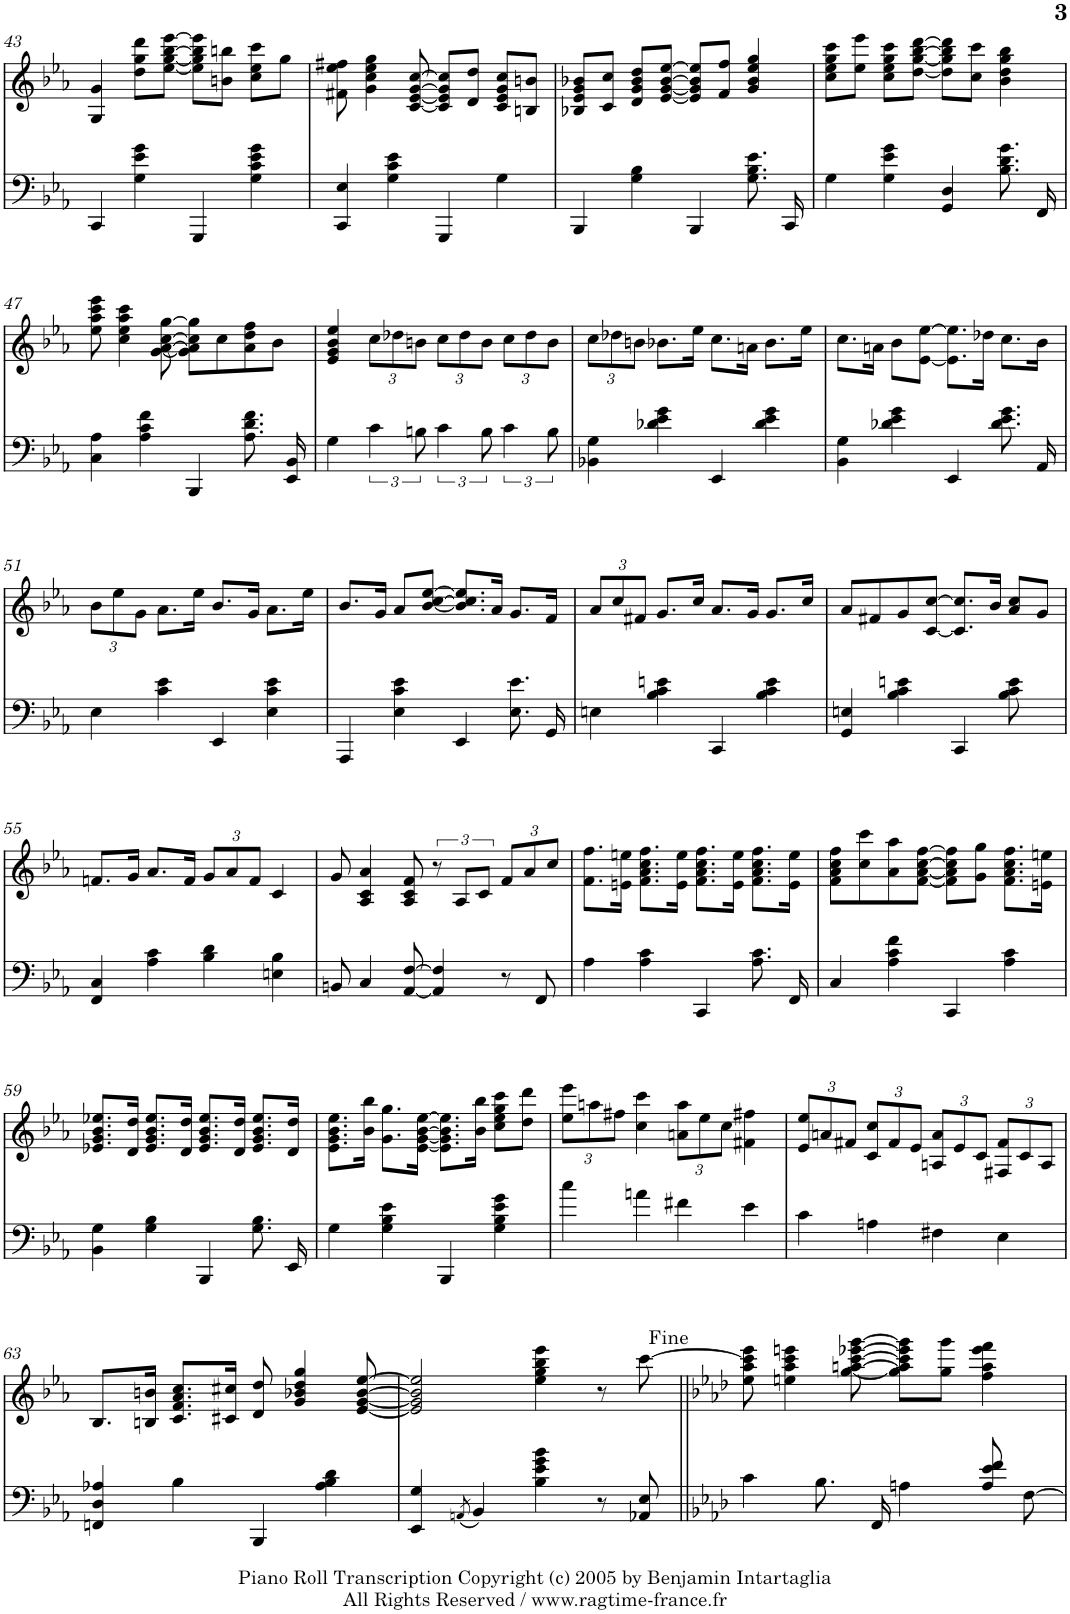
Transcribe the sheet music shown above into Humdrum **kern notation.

**kern	**kern
*part2	*part1
*staff2	*staff1
*I"Piano	*I"Piano
*I'Pno	*I'Pno
!!LO:PB:g=z
*clefF4	*clefG2
*k[b-e-a-]	*k[b-e-a-]
*E-:	*E-:
*M4/4	*M4/4
=43	=43
4CC/	4G/ 4g/
4G\ 4e-\ 4g\	8dd\ 8gg\ 8ddd\L
.	[8ee-\ [8gg\ [8bb-\ [8eee-\J
4GGG/	8ee-\] 8gg\] 8bb-\] 8eee-\]L
.	8bn\ 8bbn\J
4G\ 4c\ 4e-\ 4g\	8cc\ 8ee-\ 8ccc\L
.	8gg\J
=44	=44
4CC/ 4E-/	8f#X\ 8ee-\ 8ff#X\
.	4g\ 4cc\ 4ee-\ 4gg\
4G\ 4c\ 4e-\	.
.	[8c/ [8e-/ [8g/ [8cc/
4GGG/	8c/] 8e-/] 8g/] 8cc/]L
.	8d/ 8dd/J
4G\	8c/ 8e-/ 8g/ 8cc/L
.	8Bn/ 8bn/J
=45	=45
4BBB-/	8B-X/ 8e-/ 8g/ 8b-X/L
.	8c/ 8cc/J
4G\ 4B-\	8d/ 8g/ 8b-/ 8dd/L
.	[8e-/ [8g/ [8b-/ [8ee-/J
4BBB-/	8e-/] 8g/] 8b-/] 8ee-/]L
.	8f/ 8ff/J
8.G/ 8.B-/ 8.e-/L	4g/ 4b-/ 4ee-/ 4gg/
16CC/Jk	.
=46	=46
4G\	8cc\ 8ee-\ 8gg\ 8ccc\L
.	8ee-\ 8eee-\J
4G\ 4e-\ 4g\	8cc\ 8ee-\ 8gg\ 8ccc\L
.	[8dd\ [8gg\ [8bb-\ [8ddd\J
4GG/ 4D/	8dd\] 8gg\] 8bb-\] 8ddd\]L
.	8cc\ 8ccc\J
8.B-\ 8.d\ 8.g\L	4b-\ 4dd\ 4gg\ 4bb-\
16FF\Jk	.
!!LO:LB:g=z
=47	=47
4C\ 4A-\	8ee-\ 8aa-\ 8ccc\ 8eee-\
.	4cc\ 4ee-\ 4aa-\ 4ccc\
4A-\ 4c\ 4f\	.
.	[8g\ [8a-\ [8cc\ [8gg\
4BBB-/	8g\] 8a-\] 8cc\] 8gg\]L
.	8cc\
8.A-\ 8.d\ 8.f\L	8a-\ 8dd\ 8ff\
.	8b-\J
16EE-\ 16BB-\Jk	.
=48	=48
4G\	4e-/ 4g/ 4b-/ 4ee-/
*	*Xbrackettup
6c\	12cc\L
.	12dd-X\
12Bn\	12bn\J
6c\	12cc\L
.	12dd-\
12B\	12b\J
6c\	12cc\L
.	12dd-\
12B\	12b\J
=49	=49
4BB-X\ 4G\	12cc\L
.	12dd-X\
.	12bn\J
4d-X\ 4e-\ 4g\	8.b-X\L
.	16ee-\Jk
4EE-/	8.cc\L
.	16an\Jk
4d-\ 4e-\ 4g\	8.b-\L
.	16ee-\Jk
=50	=50
4BB-\ 4G\	8.cc\L
.	16an\Jk
4d-X\ 4e-\ 4g\	8b-\L
.	[8e-\ [8ee-\J
4EE-/	8.e-\] 8.ee-\]L
.	16dd-X\Jk
8.d-\ 8.e-\ 8.g\L	8.cc\L
16AA-\Jk	16b-\Jk
!!LO:LB:g=z
=51	=51
4E-\	12b-\L
.	12ee-\
.	12g\J
4c\ 4e-\	8.a-\L
.	16ee-\Jk
4EE-/	8.b-/L
.	16g/Jk
4E-\ 4c\ 4e-\	8.a-\L
.	16ee-\Jk
=52	=52
4AAA-/	8.b-/L
.	16g/Jk
4E-\ 4c\ 4e-\	8a-/L
.	[8b-/ [8cc/ [8ee-/J
4EE-/	8.b-/] 8.cc/] 8.ee-/]L
.	16a-/Jk
8.E-/ 8.e-/L	8.g/L
16GG/Jk	16f/Jk
=53	=53
4En\	12a-/L
.	12cc/
.	12f#X/J
4B-\ 4c\ 4en\	8.g/L
.	16cc/Jk
4CC/	8.a-/L
.	16g/Jk
4B-\ 4c\ 4e\	8.g/L
.	16cc/Jk
=54	=54
4GG/ 4En/	8a-/L
.	8f#X/
4B-\ 4c\ 4en\	8g/
.	[8c/ [8cc/J
4CC/	8.c/] 8.cc/]L
.	16b-/Jk
8B-\ 8c\ 8e\	8a-/ 8cc/L
8ryy	8g/J
!!LO:LB:g=z
=55	=55
4FF/ 4C/	8.fn/L
.	16g/Jk
4A-\ 4c\	8.a-/L
.	16f/Jk
4B-\ 4d\	12g/L
.	12a-/
.	12f/J
4En\ 4B-\	4c/
=56	=56
8BBn/	8g/
4C/	4A-/ 4c/ 4a-/
[8AA-/ [8F/	8A-/ 8c/ 8f/
*	*brackettup
4AA-/] 4F/]	12r
.	12A-/L
.	12c/J
*	*Xbrackettup
8r	12f/L
.	12a-/
8FF/	.
.	12cc/J
=57	=57
4A-\	8.f\ 8.ff\L
.	16en\ 16een\Jk
4A-\ 4c\	8.f\ 8.a-\ 8.cc\ 8.ff\L
.	16e\ 16ee\Jk
4CC/	8.f\ 8.a-\ 8.cc\ 8.ff\L
.	16e\ 16ee\Jk
8.A-/ 8.c/L	8.f\ 8.a-\ 8.cc\ 8.ff\L
16FF/Jk	16e\ 16ee\Jk
=58	=58
4C/	8f\ 8a-\ 8cc\ 8ff\L
.	8cc\ 8ccc\
4A-\ 4c\ 4f\	8a-\ 8aa-\
.	[8f\ [8a-\ [8cc\ [8ff\J
4CC/	8f\] 8a-\] 8cc\] 8ff\]L
.	8g\ 8gg\J
4A-\ 4c\	8.f\ 8.a-\ 8.cc\ 8.ff\L
.	16en\ 16een\Jk
!!LO:LB:g=z
=59	=59
4BB-\ 4G\	8.e-X/ 8.g/ 8.b-/ 8.ee-X/L
.	16d/ 16dd/Jk
4G\ 4B-\	8.e-/ 8.g/ 8.b-/ 8.ee-/L
.	16d/ 16dd/Jk
4BBB-/	8.e-/ 8.g/ 8.b-/ 8.ee-/L
.	16d/ 16dd/Jk
8.G/ 8.B-/L	8.e-/ 8.g/ 8.b-/ 8.ee-/L
16EE-/Jk	16d/ 16dd/Jk
=60	=60
4G\	8.e-\ 8.g\ 8.b-\ 8.ee-\L
.	16b-\ 16bb-\Jk
4G\ 4B-\ 4e-\	8.g\ 8.gg\L
.	[16e-\ [16g\ [16b-\ [16ee-\Jk
4BBB-/	8.e-\] 8.g\] 8.b-\] 8.ee-\]L
.	16b-\ 16bb-\Jk
4G\ 4B-\ 4e-\ 4g\	8cc\ 8ee-\ 8gg\ 8ccc\L
.	8dd\ 8ddd\J
=61	=61
4cc\	12ee-\ 12eee-\L
.	12aan\
.	12ff#X\J
4an\	4cc\ 4ccc\
4f#X\	12an\ 12aa\L
.	12ee-\
.	12cc\J
4e-\	4f#X\ 4ff#X\
=62	=62
4c\	12e-/ 12ee-/L
.	12an/
.	12f#X/J
4An\	12c/ 12cc/L
.	12f#/
.	12e-/J
4F#X\	12An/ 12a/L
.	12e-/
.	12c/J
4E-\	12F#X/ 12f#/L
.	12c/
.	12A/J
!!LO:LB:g=z
=63	=63
4FFn/ 4D/ 4A-X/	8.B-/L
.	16Bn/ 16bn/Jk
4B-\	8.c/ 8.f/ 8.a-/ 8.cc/L
.	16c#X/ 16cc#X/Jk
4BBB-/	8d/ 8dd/
.	4g/ 4b-X/ 4dd/ 4gg/
4A-\ 4B-\ 4d\	.
.	[8e-/ [8g/ [8b-/ [8ee-/
=64	=64
4EE-/ 4G/	2e-/] 2g/] 2b-/] 2ee-/]
(8qAAn/	.
4BB-/)	.
4B-\ 4e-\ 4g\ 4b-\	4ee-\ 4gg\ 4bb-\ 4eee-\
8r	8r
8AA-X/ 8E-/	[8ccc\
=65||	=65||
*k[b-e-a-d-]	*k[b-e-a-d-]
4c\	8ee-\ 8aa-\ 8ccc\] 8eee-\
.	4een\ 4aa-\ 4ccc\ 4eeen\
8.B-\L	.
.	[8gg\ [8aan\ [8ccc\ [8eee-X\ [8ggg\
16FF\Jk	.
4An\	8gg\] 8aa\] 8ccc\] 8eee-\] 8ggg\]L
.	8gg\ 8ggg\J
8A\ 8e-\ 8f\L	4ff\ 4aa\ 4eee-\ 4fff\
[8F\J	.
=	=
*-	*-
